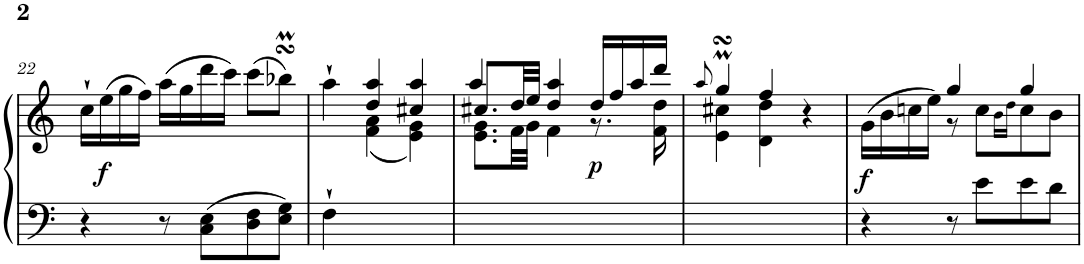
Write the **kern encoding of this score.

**kern	**kern	**dynam
*part1	*part1	*part1
*staff2	*staff1	*staff1/2
*I"Фортепиано	*	*
!!LO:PB:g=z
*clefF4	*clefG2	*
*k[]	*k[]	*
*M3/4	*M3/4	*
=22	=22	=22
4r	16cc`\LL	.
!	!	!LO:DY:b
.	(>16ee\	f
.	16gg\	.
.	16ff\JJ)	.
8r	(>16aa\LL	.
.	16gg\	.
8C\ 8E\L	16ddd\	.
.	16ccc\JJ)	.
8D\ 8F\	(>8ccc\L	.
8E\ 8G\J	8bb-XsSSsM\J)	.
=23	=23	=23
*	*^	*
4F`\	4aa`\	4ryy	.
2ryy	4dd/ 4aa/	(<4f\ 4a\	.
.	4cc#X/ 4aa/	4e\ 4g\)	.
=24	=24	=24	=24
*	*	*^	*
2.ryy	4aa/	8.e\ 8.g\L	8.cc#X/L	.
.	.	32f\LL	32dd/LL	.
.	.	32g\JJJ	32ee/JJJ	.
.	4dd/ 4aa/	4f\	2ryy	.
!	!	!	!	!LO:DY:b
.	16dd/LL	8.r	.	p
.	16ff/	.	.	.
.	16aa/	.	.	.
.	16ddd/JJ	16f\ 16dd\	.	.
*	*v	*v	*v	*
=25	=25	=25
.	8qaa/	.
*	*^	*
2.ryy	4ggMsSSS/	4e\ 4cc#X\	.
.	4ff/	4d\ 4dd\	.
.	4r	4ryy	.
=26	=26	=26	=26
!	!	!	!LO:DY:b
4r	(>16g\LL	4ryy	f
.	16b\	.	.
.	16ccn\	.	.
.	16ee\JJ)	.	.
8r	4gg/	8r	.
8e\L	.	8cc\L	.
.	.	16qb\LL	.
.	.	16qdd\JJ	.
8e\	4gg/	8cc\	.
8d\J	.	8b\J	.
*	*v	*v	*
=	=	=
*-	*-	*-
